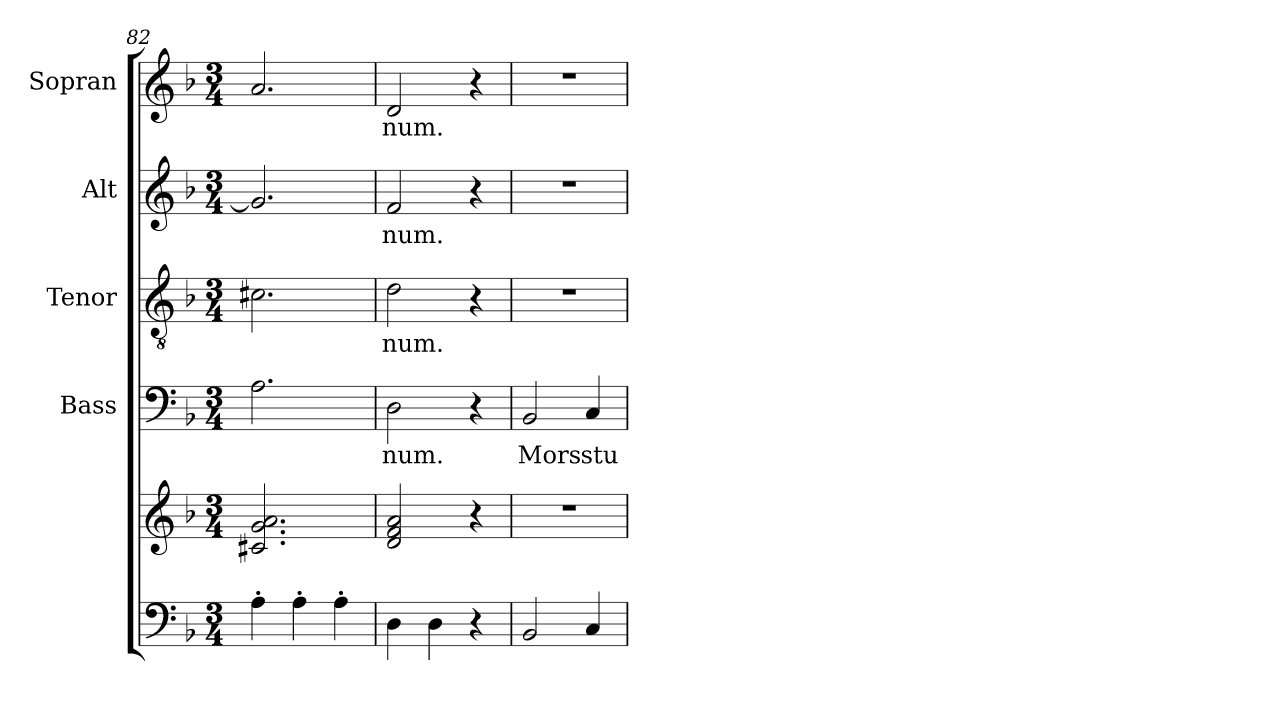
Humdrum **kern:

**kern	**kern	**kern	**text	**kern	**text	**kern	**text	**kern	**text
*part5	*part5	*part4	*part4	*part3	*part3	*part2	*part2	*part1	*part1
*staff6	*staff5	*staff4	*staff4	*staff3	*staff3	*staff2	*staff2	*staff1	*staff1
*	*	*I"Bass	*	*I"Tenor	*	*I"Alt	*	*I"Sopran	*
*	*	*I'B.	*	*I'T.	*	*I'A.	*	*I'S.	*
*clefF4	*clefG2	*clefF4	*	*clefGv2	*	*clefG2	*	*clefG2	*
*k[b-]	*k[b-]	*k[b-]	*	*k[b-]	*	*k[b-]	*	*k[b-]	*
*F:	*F:	*F:	*	*F:	*	*F:	*	*F:	*
*M3/4	*M3/4	*M3/4	*	*M3/4	*	*M3/4	*	*M3/4	*
=82	=82	=82	=82	=82	=82	=82	=82	=82	=82
4A'>\	2.c#X/ 2.g/ 2.a/	2.A\	.	2.c#X\	.	2.g/]	.	2.a/	.
4A'>\	.	.	.	.	.	.	.	.	.
4A'>\	.	.	.	.	.	.	.	.	.
=83	=83	=83	=83	=83	=83	=83	=83	=83	=83
!	!	!	!LO:LY:b	!	!LO:LY:b	!	!LO:LY:b	!	!LO:LY:b
4D\	2d/ 2f/ 2a/	2D\	-num.	2d\	-num.	2f/	-num.	2d/	-num.
4D\	.	.	.	.	.	.	.	.	.
4r	4r	4r	.	4r	.	4r	.	4r	.
=84	=84	=84	=84	=84	=84	=84	=84	=84	=84
!	!	!	!LO:LY:b	!	!	!	!	!	!
2BB-/	2.r	2BB-/	Mors	2.r	.	2.r	.	2.r	.
!	!	!	!LO:LY:b	!	!	!	!	!	!
4C/	.	4C/	stu-	.	.	.	.	.	.
=	=	=	=	=	=	=	=	=	=
*-	*-	*-	*-	*-	*-	*-	*-	*-	*-
